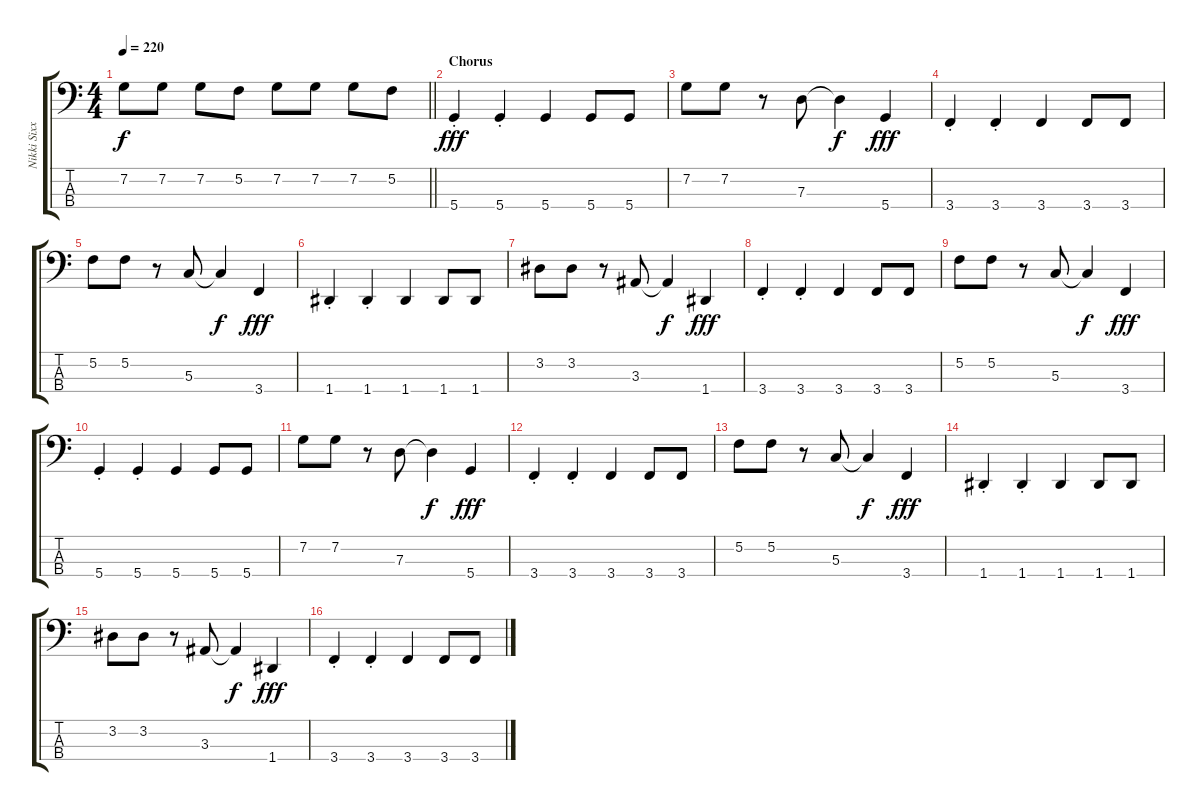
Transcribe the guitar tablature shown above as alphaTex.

\track ("Nikki Sixx - Bass" "Nikki Sixx") {instrument electricbasspick}
\staff {score tabs}
\tuning (F2 C2 G1 D1) {hide}
\ts (4 4)
\tempo 220
\clef f4
\barLineRight lightlight
\ks c
7.2.8{dy f} 7.2.8 7.2.8 5.2.8 7.2.8 7.2.8 7.2.8 5.2.8 |
\section ("" "Chorus")
5.4{st}.4{dy fff} 5.4{st}.4 5.4.4 5.4.8 5.4.8 |
7.2.8 7.2.8 r.8 7.3.8 7.3{t}.4{dy f} 5.4.4{dy fff} |
3.4{st}.4 3.4{st}.4 3.4.4 3.4.8 3.4.8 |
5.2.8 5.2.8 r.8 5.3.8 5.3{t}.4{dy f} 3.4.4{dy fff} |
1.4{st}.4 1.4{st}.4 1.4.4 1.4.8 1.4.8 |
3.2.8 3.2.8 r.8 3.3.8 3.3{t}.4{dy f} 1.4.4{dy fff} |
3.4{st}.4 3.4{st}.4 3.4.4 3.4.8 3.4.8 |
5.2.8 5.2.8 r.8 5.3.8 5.3{t}.4{dy f} 3.4.4{dy fff} |
5.4{st}.4 5.4{st}.4 5.4.4 5.4.8 5.4.8 |
7.2.8 7.2.8 r.8 7.3.8 7.3{t}.4{dy f} 5.4.4{dy fff} |
3.4{st}.4 3.4{st}.4 3.4.4 3.4.8 3.4.8 |
5.2.8 5.2.8 r.8 5.3.8 5.3{t}.4{dy f} 3.4.4{dy fff} |
1.4{st}.4 1.4{st}.4 1.4.4 1.4.8 1.4.8 |
3.2.8 3.2.8 r.8 3.3.8 3.3{t}.4{dy f} 1.4.4{dy fff} |
3.4{st}.4 3.4{st}.4 3.4.4 3.4.8 3.4.8
